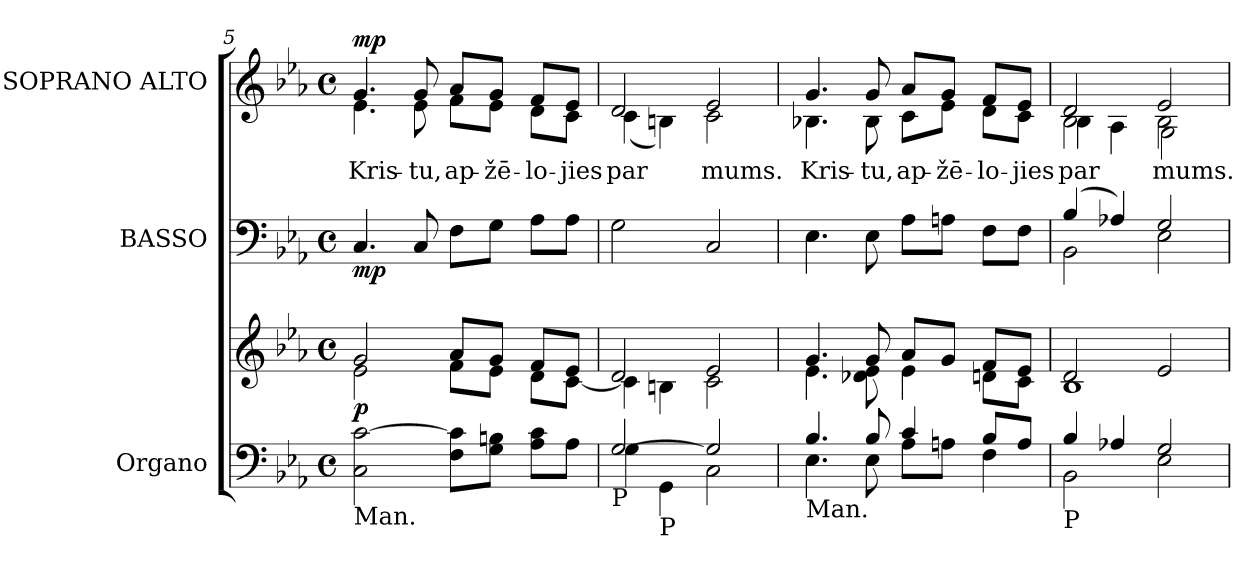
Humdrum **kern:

**kern	**kern	**dynam	**kern	**dynam	**kern	**text	**dynam
*part3	*part3	*part3	*part2	*part2	*part1	*part1	*part1
*staff4	*staff3	*staff3/4	*staff2	*staff2	*staff1	*staff1	*staff1
*I"Organo	*	*	*I"BASSO	*	*I"SOPRANO ALTO	*	*
*I'Org.	*	*	*I'B.	*	*I'S.	*	*
!!LO:LB:g=z
*clefF4	*clefG2	*	*clefF4	*	*clefG2	*	*
*k[b-e-a-]	*k[b-e-a-]	*	*k[b-e-a-]	*	*k[b-e-a-]	*	*
*E-:	*E-:	*	*E-:	*	*E-:	*	*
*M4/4	*M4/4	*	*M4/4	*	*M4/4	*	*
*met(c)	*met(c)	*	*met(c)	*	*met(c)	*	*
=5	=5	=5	=5	=5	=5	=5	=5
*	*^	*	*	*	*	*	*
!LO:TX:b:t=Man.	!	!	!	!	!	!	!	!
!	!	!	!	!	!	!	!LO:LY:b:color=#000000	!
*	*	*	*	*	*	*^	*	*
2Ci\ [>2ci	2gi/	2e-i\	p	4.Ci/	mp	4.gi/	4.e-i\	Kris-	mp
!	!	!	!	!	!	!	!	!LO:LY:b:color=#000000	!
.	.	.	.	8Ci/	.	8gi/	8e-i\	-tu,	.
!	!	!	!	!	!	!	!	!LO:LY:b:color=#000000	!
8Fi\ 8ci]L	8a-i/L	8fi\L	.	8Fi\L	.	8a-i/L	8fi\L	ap-	.
!	!	!	!	!	!	!	!	!LO:LY:b:color=#000000	!
8Gi\ 8BniJ	8gi/J	8e-i\J	.	8Gi\J	.	8gi/J	8e-i\J	-žē-	.
!	!	!	!	!	!	!	!	!LO:LY:b:color=#000000	!
8A-i\ 8ciL	8fi/L	8di\L	.	8A-i\L	.	8fi/L	8di\L	-lo-	.
!	!	!	!	!	!	!	!	!LO:LY:b:color=#000000	!
8A-i\J	8e-i/J	[<8ci\J	.	8A-i\J	.	8e-i/J	8ci\J	-jies	.
=6	=6	=6	=6	=6	=6	=6	=6	=6	=6
*^	*	*	*	*	*	*	*	*	*
!LO:TX:b:t=P	!	!	!	!	!	!	!	!	!	!
!	!	!	!	!	!	!	!	!	!LO:LY:b:color=#000000	!
[>2Gi/	4Gi\	2di/	4ci\]	.	2Gi\	.	2di/	(4ci\	par	.
!	!LO:TX:b:t=P	!	!	!	!	!	!	!	!	!
.	4GGi\	.	4Bni\	.	.	.	.	4Bni\)	.	.
!	!	!	!	!	!	!	!	!	!LO:LY:b:color=#000000	!
2Gi/]	2Ci\	2e-i/	2ci\	.	2Ci/	.	2e-i/	2ci\	mums.	.
=7	=7	=7	=7	=7	=7	=7	=7	=7	=7	=7
!LO:TX:b:t=Man.	!	!	!	!	!	!	!	!	!	!
!	!	!	!	!	!	!	!	!	!LO:LY:b:color=#000000	!
4.B-i/	4.E-i\	4.gi/	4.e-i\	.	4.E-i\	.	4.gi/	4.B-Xi\	Kris-	.
!	!	!	!	!	!	!	!	!	!LO:LY:b:color=#000000	!
8B-i/	8E-i\	8gi/	8d-Xi\ 8e-i	.	8E-i\	.	8gi/	8B-i\	-tu,	.
!	!	!	!	!	!	!	!	!	!LO:LY:b:color=#000000	!
4ci/	8A-i\L	8a-i/L	4e-i\	.	8A-i\L	.	8a-i/L	8ci\L	ap-	.
!	!	!	!	!	!	!	!	!	!LO:LY:b:color=#000000	!
.	8Ani\J	8gi/J	.	.	8Ani\J	.	8gi/J	8e-i\J	-žē-	.
!	!	!	!	!	!	!	!	!	!LO:LY:b:color=#000000	!
8B-i/L	4Fi\	8fi/L	8dni\L	.	8Fi\L	.	8fi/L	8di\L	-lo-	.
!	!	!	!	!	!	!	!	!	!LO:LY:b:color=#000000	!
8Ai/J	.	8e-i/J	8ci\J	.	8Fi\J	.	8e-i/J	8ci\J	-jies	.
*	*	*	*	*	*	*	*v	*v	*	*
=8	=8	=8	=8	=8	=8	=8	=8	=8	=8
*	*	*	*	*	*^	*	*	*	*
*	*	*	*	*	*	*	*	*^	*	*
!LO:TX:b:t=P	!	!	!	!	!	!	!	!	!	!	!
!	!	!	!	!	!	!	!	!	!	!LO:LY:b:color=#000000	!
*	*	*	*	*	*	*	*	*	*^	*	*
4B-i/	2BB-i\	2di/	1B-i	.	(4B-i/	2BB-i\	.	2di/	2B-i\	4B-i\	par	.
4A-Xi/	.	.	.	.	4A-Xi/)	.	.	.	.	4A-i\	.	.
!	!	!	!	!	!	!	!	!	!	!	!LO:LY:b:color=#000000	!
2Gi/	2E-i\	2e-i/	.	.	2Gi/	2E-i\	.	2e-i/	2B-i\	2Gi\	mums.	.
*v	*v	*	*	*	*v	*v	*	*v	*v	*v	*	*
*	*v	*v	*	*	*	*	*	*
=	=	=	=	=	=	=	=
*-	*-	*-	*-	*-	*-	*-	*-
